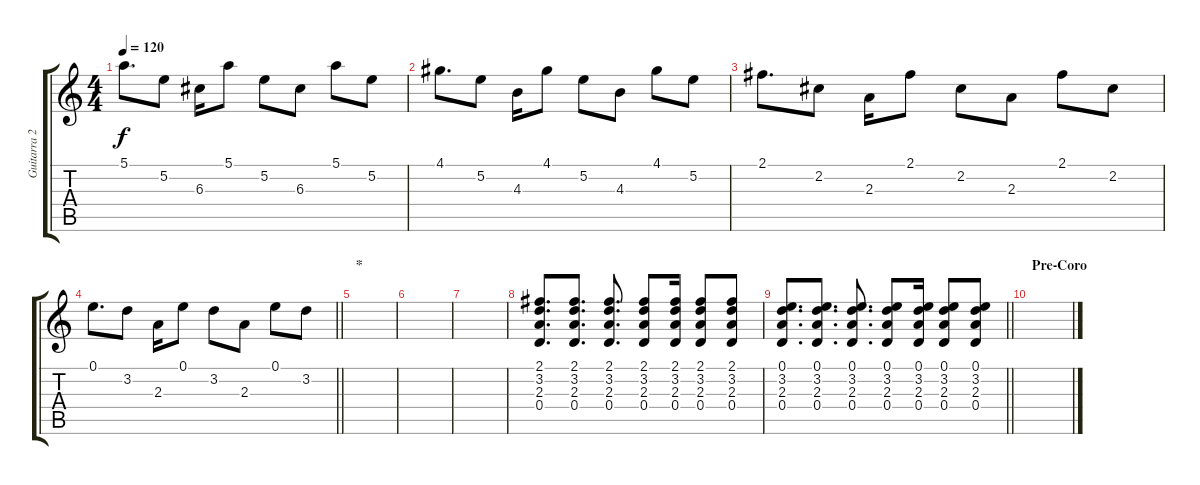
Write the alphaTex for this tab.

\track ("Guitarra 2" "Guitarra 2") {instrument acousticguitarsteel}
\staff {score tabs}
\tuning (E4 B3 G3 D3 A2 E2) {hide}
\ts (4 4)
\tempo 120
\clef g2
\ks c
5.1.8{d dy f} 5.2.8 6.3.16 5.1.8 5.2.8 6.3.8 5.1.8 5.2.8 |
4.1.8{d} 5.2.8 4.3.16 4.1.8 5.2.8 4.3.8 4.1.8 5.2.8 |
2.1.8{d} 2.2.8 2.3.16 2.1.8 2.2.8 2.3.8 2.1.8 2.2.8 |
\barLineRight lightlight
0.1.8{d} 3.2.8 2.3.16 0.1.8 3.2.8 2.3.8 0.1.8 3.2.8 |
\section ("" "*")
|
|
|
(2.1 3.2 2.3 0.4).8{d} (2.1 3.2 2.3 0.4).8{d} (2.1 3.2 2.3 0.4).8{d} (2.1 3.2 2.3 0.4).8 (2.1 3.2 2.3 0.4).16 (2.1 3.2 2.3 0.4).8 (2.1 3.2 2.3 0.4).8 |
\barLineRight lightlight
(0.1 3.2 2.3 0.4).8{d} (0.1 3.2 2.3 0.4).8{d} (0.1 3.2 2.3 0.4).8{d} (0.1 3.2 2.3 0.4).8 (0.1 3.2 2.3 0.4).16 (0.1 3.2 2.3 0.4).8 (0.1 3.2 2.3 0.4).8 |
\section ("" "Pre-Coro")
